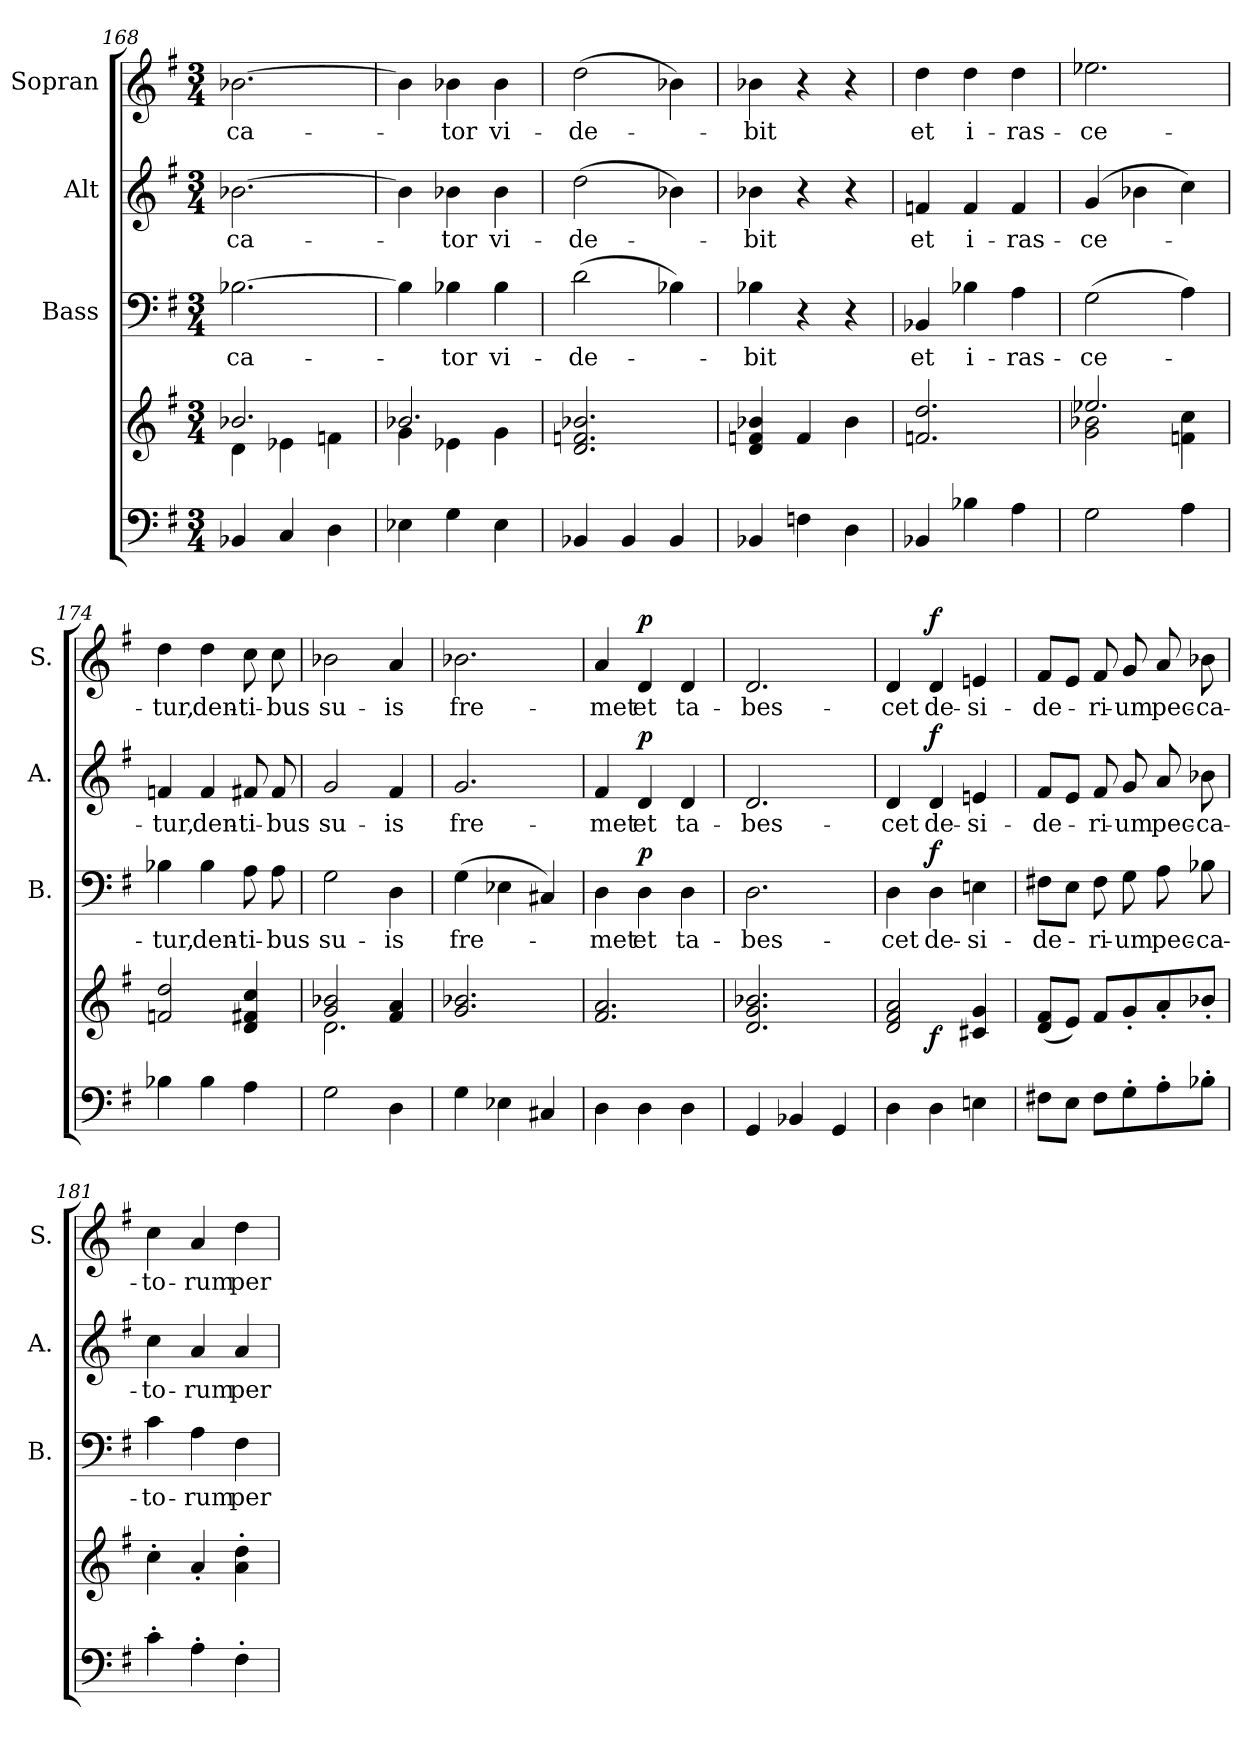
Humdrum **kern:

**kern	**kern	**dynam	**kern	**text	**dynam	**kern	**text	**dynam	**kern	**text	**dynam
*part4	*part4	*part4	*part3	*part3	*part3	*part2	*part2	*part2	*part1	*part1	*part1
*staff5	*staff4	*staff4/5	*staff3	*staff3	*staff3	*staff2	*staff2	*staff2	*staff1	*staff1	*staff1
*	*	*	*I"Bass	*	*	*I"Alt	*	*	*I"Sopran	*	*
*	*	*	*I'B.	*	*	*I'A.	*	*	*I'S.	*	*
*clefF4	*clefG2	*	*clefF4	*	*	*clefG2	*	*	*clefG2	*	*
*k[f#]	*k[f#]	*	*k[f#]	*	*	*k[f#]	*	*	*k[f#]	*	*
*G:	*G:	*	*G:	*	*	*G:	*	*	*G:	*	*
*M3/4	*M3/4	*	*M3/4	*	*	*M3/4	*	*	*M3/4	*	*
=168	=168	=168	=168	=168	=168	=168	=168	=168	=168	=168	=168
*	*^	*	*	*	*	*	*	*	*	*	*
!	!	!	!	!	!LO:LY:b	!	!	!LO:LY:b	!	!	!LO:LY:b	!
4BB-X/	2.b-X/	4d\	.	[2.B-X\	-ca-	.	[2.b-X\	-ca-	.	[2.b-X\	-ca-	.
4C/	.	4e-X\	.	.	.	.	.	.	.	.	.	.
4D\	.	4fn\	.	.	.	.	.	.	.	.	.	.
=169	=169	=169	=169	=169	=169	=169	=169	=169	=169	=169	=169	=169
4E-X\	2.b-X/	4g\	.	4B-\]	.	.	4b-\]	.	.	4b-\]	.	.
!	!	!	!	!	!LO:LY:b	!	!	!LO:LY:b	!	!	!LO:LY:b	!
4G\	.	4e-X\	.	4B-X\	-tor	.	4b-X\	-tor	.	4b-X\	-tor	.
!	!	!	!	!	!LO:LY:b	!	!	!LO:LY:b	!	!	!LO:LY:b	!
4E-\	.	4g\	.	4B-\	vi-	.	4b-\	vi-	.	4b-\	vi-	.
=170	=170	=170	=170	=170	=170	=170	=170	=170	=170	=170	=170	=170
!	!	!	!	!	!LO:LY:b	!	!	!LO:LY:b	!	!	!LO:LY:b	!
*	*v	*v	*	*	*	*	*	*	*	*	*	*
4BB-X/	2.d/ 2.fn/ 2.b-X/	.	(>2d\	-de-	.	(>2dd\	-de-	.	(>2dd\	-de-	.
4BB-/	.	.	.	.	.	.	.	.	.	.	.
4BB-/	.	.	4B-X\)	.	.	4b-X\)	.	.	4b-X\)	.	.
=171	=171	=171	=171	=171	=171	=171	=171	=171	=171	=171	=171
!	!	!	!	!LO:LY:b	!	!	!LO:LY:b	!	!	!LO:LY:b	!
4BB-X/	4d/ 4fn/ 4b-X/	.	4B-X\	-bit	.	4b-X\	-bit	.	4b-X\	-bit	.
4Fn\	4f/	.	4r	.	.	4r	.	.	4r	.	.
4D\	4b-\	.	4r	.	.	4r	.	.	4r	.	.
=172	=172	=172	=172	=172	=172	=172	=172	=172	=172	=172	=172
!	!	!	!	!LO:LY:b	!	!	!LO:LY:b	!	!	!LO:LY:b	!
4BB-X/	2.fn/ 2.dd/	.	4BB-X/	et	.	4fn/	et	.	4dd\	et	.
!	!	!	!	!LO:LY:b	!	!	!LO:LY:b	!	!	!LO:LY:b	!
4B-X\	.	.	4B-X\	i-	.	4f/	i-	.	4dd\	i-	.
!	!	!	!	!LO:LY:b	!	!	!LO:LY:b	!	!	!LO:LY:b	!
4A\	.	.	4A\	-ras-	.	4f/	-ras-	.	4dd\	-ras-	.
=173	=173	=173	=173	=173	=173	=173	=173	=173	=173	=173	=173
*	*^	*	*	*	*	*	*	*	*	*	*
!	!	!	!	!	!LO:LY:b	!	!	!LO:LY:b	!	!	!LO:LY:b	!
2G\	2.ee-X/	2g\ 2b-X\	.	(>2G\	-ce-	.	(4g/	-ce-	.	2.ee-X\	-ce-	.
.	.	.	.	.	.	.	4b-X\	.	.	.	.	.
4A\	.	4fn\ 4cc\	.	4A\)	.	.	4cc\)	.	.	.	.	.
!!LO:LB:g=z
=174	=174	=174	=174	=174	=174	=174	=174	=174	=174	=174	=174	=174
!	!	!	!	!	!LO:LY:b	!	!	!LO:LY:b	!	!	!LO:LY:b	!
*	*v	*v	*	*	*	*	*	*	*	*	*	*
4B-X\	2fn/ 2dd/	.	4B-X\	-tur,	.	4fn/	-tur,	.	4dd\	-tur,	.
!	!	!	!	!LO:LY:b	!	!	!LO:LY:b	!	!	!LO:LY:b	!
4B-\	.	.	4B-\	den-	.	4f/	den-	.	4dd\	den-	.
!	!	!	!	!LO:LY:b	!	!	!LO:LY:b	!	!	!LO:LY:b	!
4A\	4d/ 4f#X/ 4cc/	.	8A\	-ti-	.	8f#X/	-ti-	.	8cc\	-ti-	.
!	!	!	!	!LO:LY:b	!	!	!LO:LY:b	!	!	!LO:LY:b	!
.	.	.	8A\	-bus	.	8f#/	-bus	.	8cc\	-bus	.
=175	=175	=175	=175	=175	=175	=175	=175	=175	=175	=175	=175
*	*^	*	*	*	*	*	*	*	*	*	*
!	!	!	!	!	!LO:LY:b	!	!	!LO:LY:b	!	!	!LO:LY:b	!
2G\	2g/ 2b-X/	2.d\	.	2G\	su-	.	2g/	su-	.	2b-X\	su-	.
!	!	!	!	!	!LO:LY:b	!	!	!LO:LY:b	!	!	!LO:LY:b	!
4D\	4f#/ 4a/	.	.	4D\	-is	.	4f#/	-is	.	4a/	-is	.
*	*v	*v	*	*	*	*	*	*	*	*	*	*
=176	=176	=176	=176	=176	=176	=176	=176	=176	=176	=176	=176
!	!	!	!	!LO:LY:b	!	!	!LO:LY:b	!	!	!LO:LY:b	!
4G\	2.g/ 2.b-X/	.	(>4G\	fre-	.	2.g/	fre-	.	2.b-X\	fre-	.
4E-X\	.	.	4E-X\	.	.	.	.	.	.	.	.
4C#X/	.	.	4C#X/)	.	.	.	.	.	.	.	.
=177	=177	=177	=177	=177	=177	=177	=177	=177	=177	=177	=177
!	!	!	!	!LO:LY:b	!	!	!LO:LY:b	!	!	!LO:LY:b	!
4D\	2.f#/ 2.a/	.	4D\	-met	.	4f#/	-met	.	4a/	-met	.
!	!	!	!	!LO:LY:b	!LO:DY:a	!	!LO:LY:b	!LO:DY:a	!	!LO:LY:b	!LO:DY:a
4D\	.	.	4D\	et	p	4d/	et	p	4d/	et	p
!	!	!	!	!LO:LY:b	!	!	!LO:LY:b	!	!	!LO:LY:b	!
4D\	.	.	4D\	ta-	.	4d/	ta-	.	4d/	ta-	.
=178	=178	=178	=178	=178	=178	=178	=178	=178	=178	=178	=178
!	!	!	!	!LO:LY:b	!	!	!LO:LY:b	!	!	!LO:LY:b	!
4GG/	2.d/ 2.g/ 2.b-X/	.	2.D\	-bes-	.	2.d/	-bes-	.	2.d/	-bes-	.
4BB-X/	.	.	.	.	.	.	.	.	.	.	.
4GG/	.	.	.	.	.	.	.	.	.	.	.
=179	=179	=179	=179	=179	=179	=179	=179	=179	=179	=179	=179
!	!	!	!	!LO:LY:b	!	!	!LO:LY:b	!	!	!LO:LY:b	!
*	*^	*	*	*	*	*	*	*	*	*	*
4D\	2d/ 2f#/ 2a/	4ryy	.	4D\	-cet	.	4d/	-cet	.	4d/	-cet	.
!	!	!	!LO:DY:b	!	!LO:LY:b	!LO:DY:a	!	!LO:LY:b	!LO:DY:a	!	!LO:LY:b	!LO:DY:a
4D\	.	2ryy	f	4D\	de-	f	4d/	de-	f	4d/	de-	f
!	!	!	!	!	!LO:LY:b	!	!	!LO:LY:b	!	!	!LO:LY:b	!
4En\	4c#X/ 4g/	.	.	4En\	-si-	.	4en/	-si-	.	4en/	-si-	.
=180	=180	=180	=180	=180	=180	=180	=180	=180	=180	=180	=180	=180
!	!	!	!	!	!LO:LY:b	!	!	!LO:LY:b	!	!	!LO:LY:b	!
*	*v	*v	*	*	*	*	*	*	*	*	*	*
8F#X\L	(<8d/ 8f#/L	.	8F#X\L	-de-	.	8f#/L	-de-	.	8f#/L	-de-	.
8E\J	8e/J)	.	8E\J	.	.	8e/J	.	.	8e/J	.	.
!	!	!	!	!LO:LY:b	!	!	!LO:LY:b	!	!	!LO:LY:b	!
8F#\L	8f#/L	.	8F#\	-ri-	.	8f#/	-ri-	.	8f#/	-ri-	.
!	!	!	!	!LO:LY:b	!	!	!LO:LY:b	!	!	!LO:LY:b	!
8G'>\	8g'</	.	8G\	-um	.	8g/	-um	.	8g/	-um	.
!	!	!	!	!LO:LY:b	!	!	!LO:LY:b	!	!	!LO:LY:b	!
8A'>\	8a'</	.	8A\	pec-	.	8a/	pec-	.	8a/	pec-	.
!	!	!	!	!LO:LY:b	!	!	!LO:LY:b	!	!	!LO:LY:b	!
8B-X'>\J	8b-X'</J	.	8B-X\	-ca-	.	8b-X\	-ca-	.	8b-X\	-ca-	.
!!LO:LB:g=z
=181	=181	=181	=181	=181	=181	=181	=181	=181	=181	=181	=181
!	!	!	!	!LO:LY:b	!	!	!LO:LY:b	!	!	!LO:LY:b	!
4c'>\	4cc'>\	.	4c\	-to-	.	4cc\	-to-	.	4cc\	-to-	.
!	!	!	!	!LO:LY:b	!	!	!LO:LY:b	!	!	!LO:LY:b	!
4A'>\	4a'</	.	4A\	-rum	.	4a/	-rum	.	4a/	-rum	.
!	!	!	!	!LO:LY:b	!	!	!LO:LY:b	!	!	!LO:LY:b	!
4F#'>\	4a\'> 4dd\'>	.	4F#\	per-	.	4a/	per-	.	4dd\	per-	.
=	=	=	=	=	=	=	=	=	=	=	=
*-	*-	*-	*-	*-	*-	*-	*-	*-	*-	*-	*-
